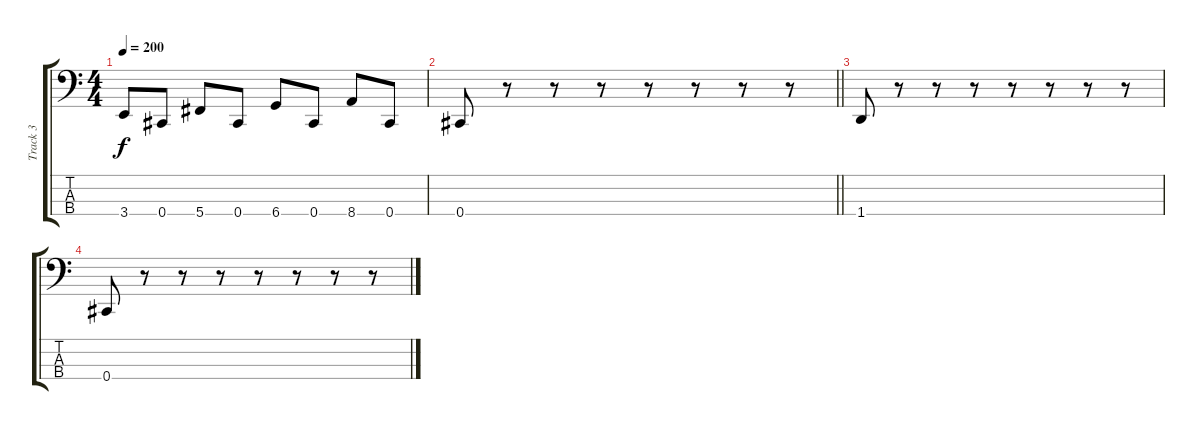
\track ("Track 3" "Track 3") {instrument electricbasspick}
\staff {score tabs}
\tuning (E2 B1 Gb1 Db1) {hide}
\ts (4 4)
\tempo 200
\clef f4
\ks c
3.4.8{dy f} 0.4.8 5.4.8 0.4.8 6.4.8 0.4.8 8.4.8 0.4.8 |
\barLineRight lightlight
0.4.8 r.8 r.8 r.8 r.8 r.8 r.8 r.8 |
1.4.8 r.8 r.8 r.8 r.8 r.8 r.8 r.8 |
0.4.8 r.8 r.8 r.8 r.8 r.8 r.8 r.8
